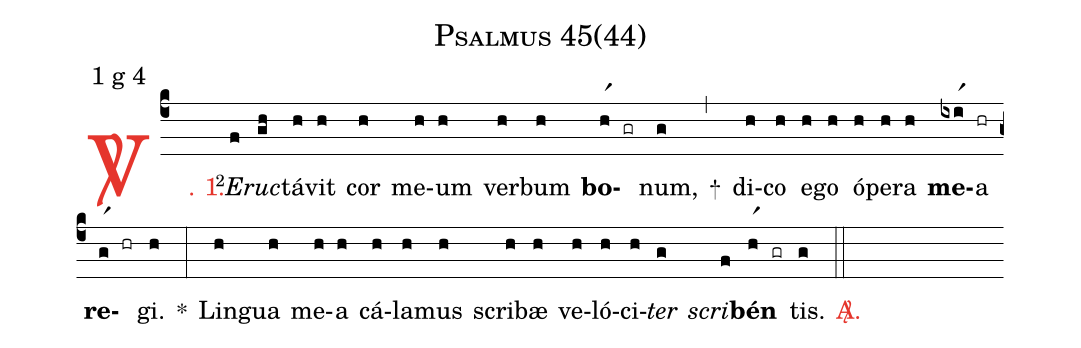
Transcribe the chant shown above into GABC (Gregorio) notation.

name: Psalmus 45(44);
mode: 1;
mode-differentia: g 4;
%%
(c4)

<c><sp>V/</sp>. 1.</c>() <v>\VSup{2}</v><i>E</i>(f)<i>ruc</i>(gh)tá(h)vit(h) cor(h) me(h)um(h) ver(h)bum(h) <b>bo</b>(hr1)(gr)num,(g) +(,) di(h)co(h) e(h)go(h) ó(h)pe(h)ra(h) <b>me</b>(ixir1)a(hr) <b>re</b>(gr1)(hr)gi.(h) *(:) Lin(h)gua(h) me(h)a(h) cá(h)la(h)mus(h) scri(h)bæ(h) ve(h)ló(h)ci(h)<i>ter</i>(g) <i>scri</i>(f)<b>bén</b>(hr1)(gr)tis.(g)

<c><sp>A/</sp>.</c>(::)
